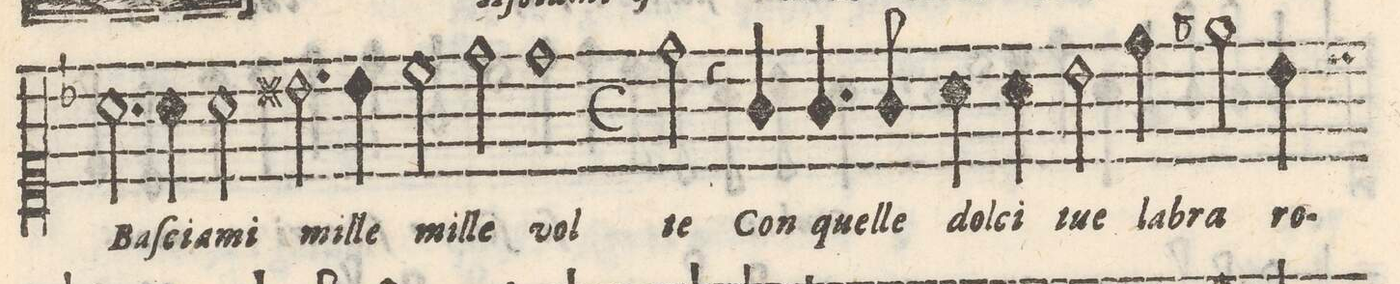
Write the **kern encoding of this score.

**kern	**text
*I"CANTO	*
*clefC1	*
*k[b-]	*
*met(O3.)	*
*M3/1	*
2.a\	Ba-
4a\	-ſcia-
2a\	-mi
2.bn\	mil-
4b\	-le
2cc\	mil-
=5-	=5-
2dd\	-le
1dd	vol-
2ryy	.
1ryy	.
=6-	=6-
*M2/1	*
*met(C)	*
2dd\	-te
4r	.
4g/	Con
4.g/	quel-
8g/	-le
4a\	dol-
4a\	-ci
=7-	=7-
2b-y\	tue
4dd\	la-
2ee-X\	-bra
4b-\	ro-
*-	*-
